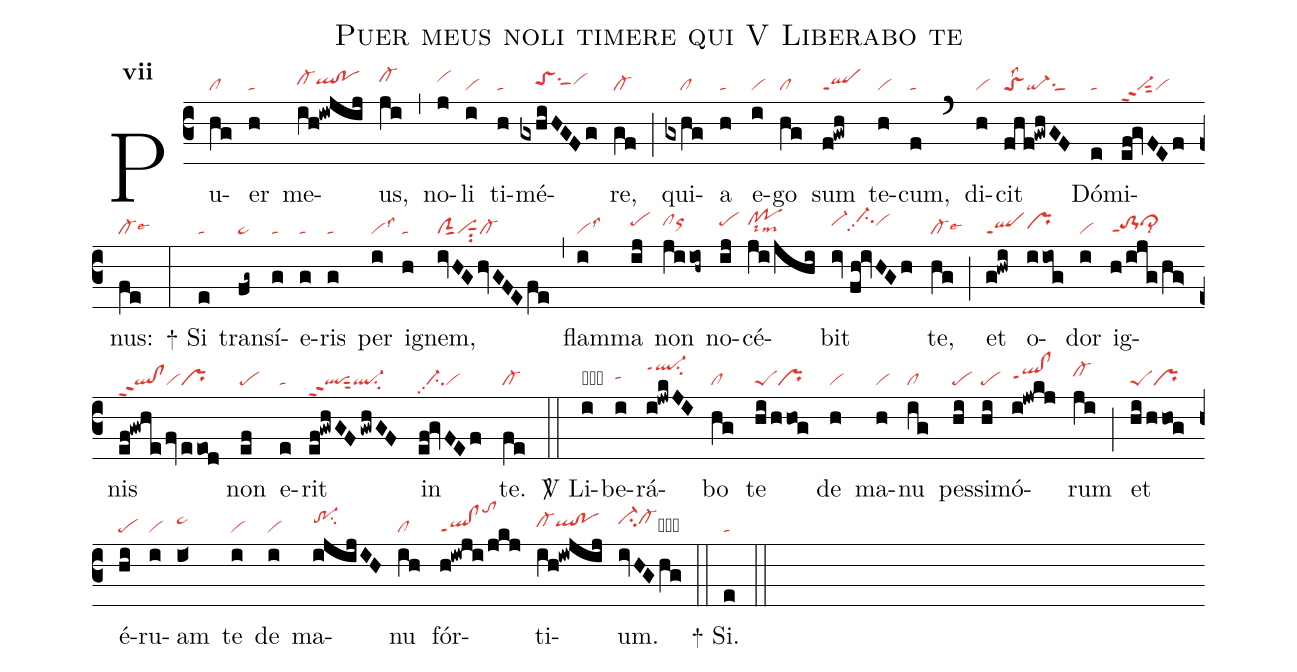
name:Puer meus noli timere qui V Liberabo te;
office-part:re;
mode:7;
nabc-lines:1;
%%
initial-style: 1;
name:Puer meus noli timere qui;
mode: 7;
office-part: Responsorium;
annotation: Resp.;
annotation: vii;
nabc-lines:1;
%%
(c3) Pu(hg|cl)er(h|ta) me(ih!iwjij|cl-hhqlhh!pohh)us,(ji|cl-hi) (,) no(j|vihi)li(i|vi) ti(h|ta)mé(gxhiHGFg|////toShhsu1sut1vihh)re,(gf|cl-) (;) qui(gxhg|////cl)a(h|ta) e(i|vi)go(hg|cl) sum(f!gwh|qlppt1) te(h|vi)cum,(f|ta) (`) di(h|vi)cit(fhf!gwhGF|toSlss2qi-su1sut1) Dó(e|ta)mi(ef!gvFEf|vi-ppt2sut2vi)nus:(fe|cl-lse6) (:)
<sp>+</sp> Si(e|ta) tran(fg~|pe~)sí(g|ta)e(g|ta)ris(g|ta) per(i|vilss3) ig(h|ta)nem,(ivHGhvGFEfe|clSsut1visut1su2cl-) (,) flam(i|vilss3)ma(ij|pehi) non(ji/ioh~|clhiorhi) no(ij|pehi)cé(ji/jhi|clhi!pohilsim8)bit(iv//fh!ivHGh|vi-hi//ci-hjpp2vihi) te,(hg|cl-lse6) (;) et(g!hwi|qlppt1) o(iiog|prhh)dor(i|vi) ig(h/ijg/hg>|to-1hhppt1cl>hilsi8)nis(ef!gwhe/fveeod|ql!clppt2vipr) non(ef|pe) e(e|ta)rit(ef!gwhGF/gwhGF|qlppt2sut2ql-su2) in(ef!gvFEf|//ci-pp2vi) te.(fe|cl-) (::)

<sp>V/</sp> Li(i|obtahh)be(i|tahh)rá(i!jwkJI|ql-hkppt1su2)bo(hg|cl) te(hi/hhog|peSpr) de(h|vi) ma(h|vi)nu(ig|cl) pes(hi|pe)si(hi|pe)mó(i!jwkj|qlhh!clhhppt1)rum(ji|cl-hi) (;) et(hi/hhog|peSpr) é(hi|pe)ru(i|vi)am(i<|pe~hi) te(i|vi) de(i|vi) ma(ijijIH|tr-1hisu2)nu(ih|cl) fór(h!iwji/jkj|ql!clppt1tohm)ti(ih!iwjij|cl-hhqlhh!pohh)um.(ivHGhg|ci-hicl-hicb) (::) <sp>+</sp> Si.(e|ta) (::)
